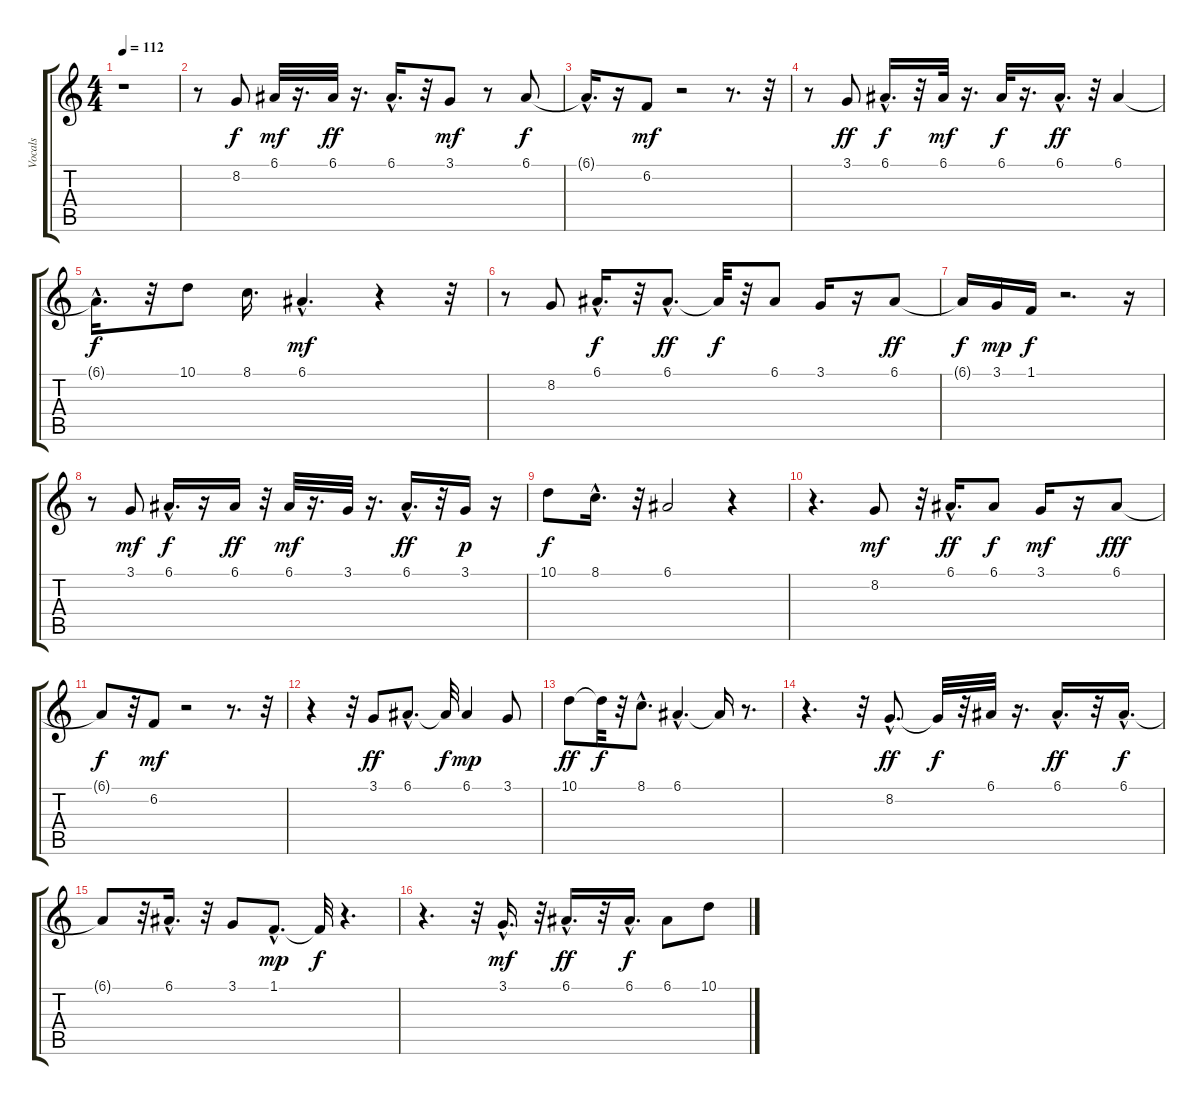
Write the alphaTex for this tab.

\track ("Vocals" "Vocals") {instrument lead1square}
\staff {score tabs}
\tuning (E4 B3 G3 D3 A2 E2) {hide}
\ts (4 4)
\tempo 112
\clef g2
\ks c
r.1{dy f instrument lead1square} |
r.8 8.2.8 6.1.32{dy mf} r.16{d} 6.1.32{dy ff} r.16{d} 6.1{hac}.16{d} r.32 3.1.8{dy mf} r.8 6.1.8{dy f} |
6.1{hac t}.16{d} r.16 6.2.8{dy mf} r.2 r.8{d} r.32 |
r.8 3.1.8{dy ff} 6.1{hac}.16{d dy f} r.32 6.1.32{dy mf} r.16{d} 6.1.32{dy f} r.16{d} 6.1{hac}.16{d dy ff} r.32 6.1.4 |
6.1{hac t}.16{d dy f} r.32 10.1.8 8.1.16{d} 6.1{hac}.4{d dy mf} r.4 r.32 |
r.8 8.2.8 6.1{hac}.16{d dy f} r.32 6.1{hac}.8{d dy ff} 6.1{t}.32{dy f} r.32 6.1.8 3.1.16 r.16 6.1.8{dy ff} |
6.1{t}.16{dy f} 3.1.16{dy mp} 1.1.16{dy f} r.2{d} r.16 |
r.8 3.1.8{dy mf} 6.1{hac}.16{d dy f} r.16 6.1.16{dy ff} r.32 6.1.32{dy mf} r.16{d} 3.1.32 r.16{d} 6.1{hac}.16{d dy ff} r.32 3.1.16{dy p} r.16 |
10.1.8{dy f} 8.1{hac}.16{d} r.32 6.1.2 r.4 |
r.4{d} 8.2.8{dy mf} r.32 6.1{hac}.16{d dy ff} 6.1.8{dy f} 3.1.16{dy mf} r.16 6.1.8{dy fff} |
6.1{t}.8{dy f} r.32 6.2.8{dy mf} r.2 r.8{d} r.32 |
r.4 r.32 3.1.8{dy ff} 6.1{hac}.8{d} 6.1{t}.32{dy f} 6.1.4{dy mp} 3.1.8 |
10.1.8{dy ff} 10.1{t}.32{dy f} r.32 8.1{hac}.8{d} 6.1{hac}.4{d} 6.1{t}.16 r.8{d} |
r.4{d} r.32 8.2{hac}.8{d dy ff} 8.2{t}.32{dy f} r.32 6.1.32 r.16{d} 6.1{hac}.16{d dy ff} r.32 6.1{hac}.16{d dy f} |
6.1{t}.8 r.32 6.1{hac}.16{d} r.32 3.1.8 1.1{hac}.8{d dy mp} 1.1{t}.32{dy f} r.4{d} |
r.4{d} r.32 3.1{hac}.16{d dy mf} r.32 6.1{hac}.16{d dy ff} r.32 6.1{hac}.16{d dy f} 6.1.8 10.1.8
